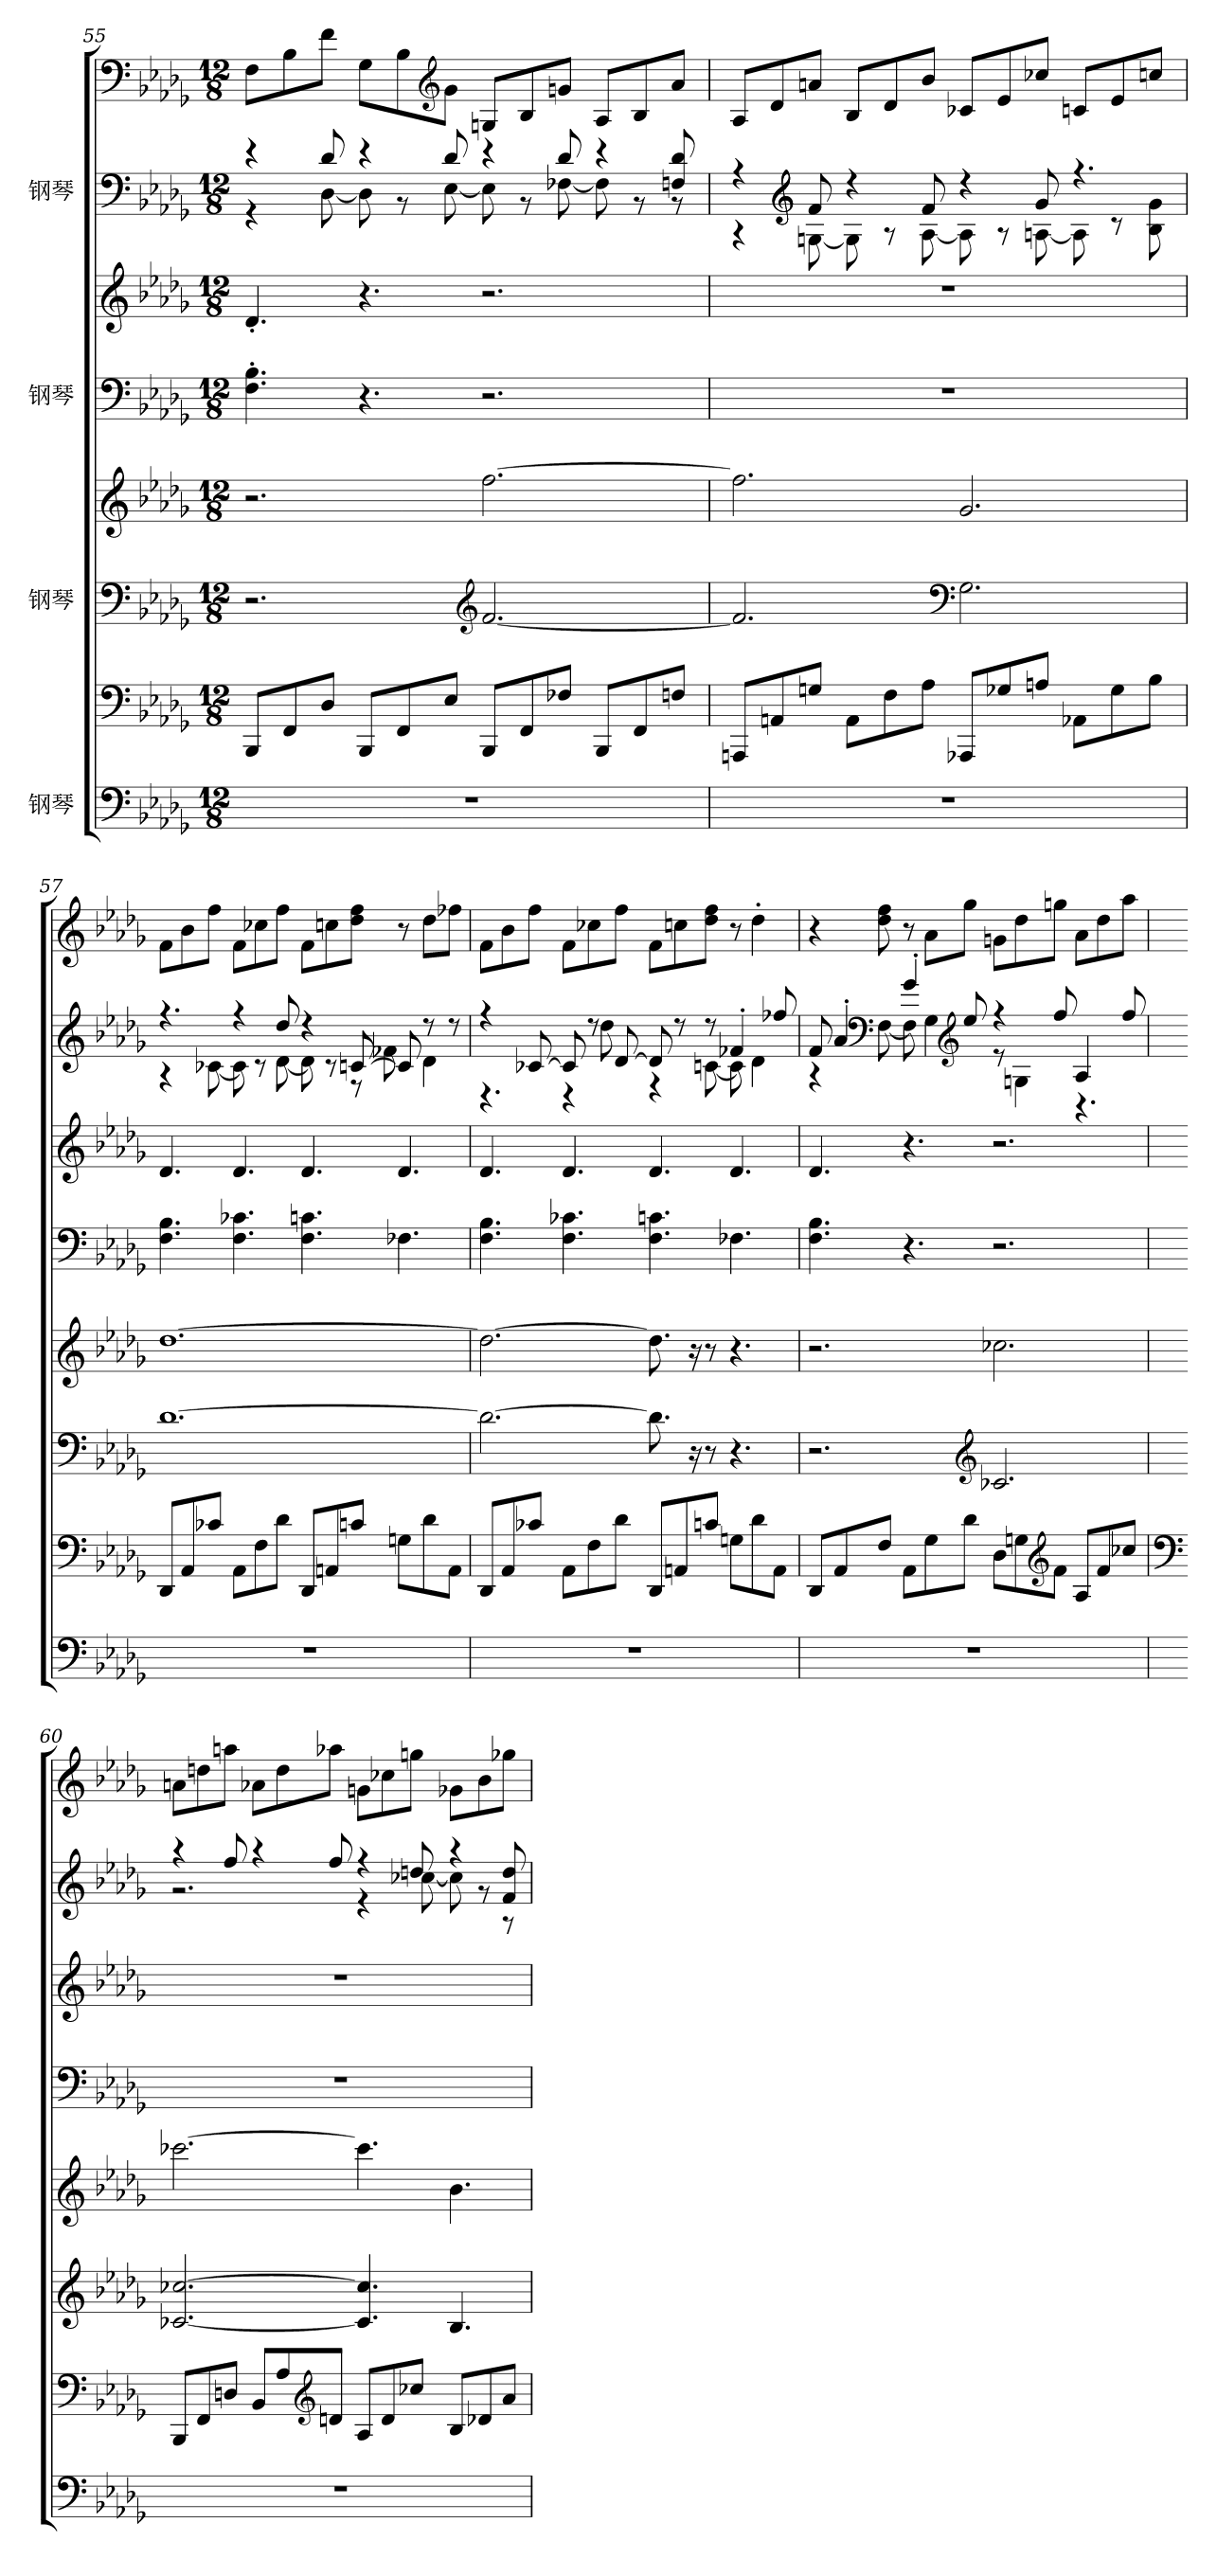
**kern	**kern	**kern	**kern	**kern	**kern	**kern	**kern
*part4	*part4	*part3	*part3	*part2	*part2	*part1	*part1
*staff8	*staff7	*staff6	*staff5	*staff4	*staff3	*staff2	*staff1
*I"钢琴	*	*I"钢琴	*	*I"钢琴	*	*I"钢琴	*
!!LO:PB:g=z
*clefF4	*clefF4	*clefF4	*clefG2	*clefF4	*clefG2	*clefF4	*clefF4
*k[b-e-a-d-g-]	*k[b-e-a-d-g-]	*k[b-e-a-d-g-]	*k[b-e-a-d-g-]	*k[b-e-a-d-g-]	*k[b-e-a-d-g-]	*k[b-e-a-d-g-]	*k[b-e-a-d-g-]
*M12/8	*M12/8	*M12/8	*M12/8	*M12/8	*M12/8	*M12/8	*M12/8
=55	=55	=55	=55	=55	=55	=55	=55
*	*	*	*	*	*	*^	*
1.r	8BBB-/L	2.r	2.r	4.F\' 4.B-\'	4.d-'/	4r	4r	8F\L
.	8FF/	.	.	.	.	.	.	8B-\
.	8D-/J	.	.	.	.	8d-/	[8D-\	8f\J
.	8BBB-/L	.	.	4.r	4.r	4r	8D-\]	8G-\L
.	8FF/	.	.	.	.	.	8r	8B-\
*	*	*	*	*	*	*	*	*clefG2
.	8E-/J	.	.	.	.	8d-/	[8E-\	8g-\J
*	*	*clefG2	*	*	*	*	*	*
.	8BBB-/L	[2.f/	[2.ff\	2.r	2.r	4r	8E-\]	8Gn/L
.	8FF/	.	.	.	.	.	8r	8B-/
.	8F-X/J	.	.	.	.	8d-/	[8F-X\	8gn/J
.	8BBB-/L	.	.	.	.	4r	8F-\]	8A-/L
.	8FF/	.	.	.	.	.	8r	8B-/
.	8Fn/J	.	.	.	.	8Fn/ 8d-/	8r	8a-/J
=56	=56	=56	=56	=56	=56	=56	=56	=56
1.r	8AAAn/L	2.f/]	2.ff\]	1.r	1.r	4r	4r	8A-/L
.	8AAn/	.	.	.	.	.	.	8d-/
*	*	*	*	*	*	*clefG2	*	*
.	8Gn/J	.	.	.	.	8f/	[8Gn\	8an/J
.	8AA\L	.	.	.	.	4r	8G\]	8B-/L
.	8F\	.	.	.	.	.	8r	8d-/
.	8A-\J	.	.	.	.	8f/	[8A-\	8b-/J
*	*	*clefF4	*	*	*	*	*	*
.	8AAA-X/L	2.G-\	2.g-/	.	.	4r	8A-\]	8c-X/L
.	8G-X/	.	.	.	.	.	8r	8e-/
.	8An/J	.	.	.	.	8g-/	[8An\	8cc-X/J
.	8AA-X\L	.	.	.	.	4.r	8A\]	8cn/L
.	8G-\	.	.	.	.	.	8r	8e-/
.	8B-\J	.	.	.	.	.	8B-\ 8g-\	8ccn/J
!!LO:PB:g=z
=57	=57	=57	=57	=57	=57	=57	=57	=57
1.r	8DD-/L	[1.d-	[1.dd-	4.F\ 4.B-\	4.d-/	4.r	4r	8f\L
.	8AA-/	.	.	.	.	.	.	8b-\
.	8c-X/J	.	.	.	.	.	[8c-X\	8ff\J
.	8AA-\L	.	.	4.F\ 4.c-X\	4.d-/	4r	8c-\]	8f\L
.	8F\	.	.	.	.	.	8r	8cc-X\
.	8d-\J	.	.	.	.	8dd-/	[8d-\	8ff\J
.	8DD-/L	.	.	4.F\ 4.cn\	4.d-/	4r	8d-\]	8f\L
.	8AAn/	.	.	.	.	.	8r	8ccn\
.	8cn/J	.	.	.	.	[8cn/	8r	8dd-\ 8ff\J
.	8Gn\L	.	.	4.F-X\	4.d-/	8c/]	8f-X\	8r
.	8d-\	.	.	.	.	8r	4d-\	8dd-\L
.	8AA\J	.	.	.	.	8r	.	8ff-X\J
=58	=58	=58	=58	=58	=58	=58	=58	=58
1.r	8DD-/L	2.d-\_	2.dd-\_	4.F\ 4.B-\	4.d-/	4r	4.r	8f\L
.	8AA-/	.	.	.	.	.	.	8b-\
.	8c-X/J	.	.	.	.	[8c-X/	.	8ff\J
.	8AA-\L	.	.	4.F\ 4.c-X\	4.d-/	8c-/]	4r	8f\L
.	8F\	.	.	.	.	8r	.	8cc-X\
.	8d-\J	.	.	.	.	[8d-/	8dd-\	8ff\J
.	8DD-/L	8.d-\]	8.dd-\]	4.F\ 4.cn\	4.d-/	8d-/]	4r	8f\L
.	8AAn/	.	.	.	.	8r	.	8ccn\
.	.	16r	16r	.	.	.	.	.
.	8cn/J	8r	8r	.	.	8r	[8cn\	8dd-\ 8ff\J
.	8Gn\L	4.r	4.r	4.F-X\	4.d-/	4f-X'/	8c\]	8r
.	8d-\	.	.	.	.	.	4d-\	4dd-'\
.	8AA\J	.	.	.	.	8ff-X/	.	.
!!LO:PB:g=z
=59	=59	=59	=59	=59	=59	=59	=59	=59
1.r	8DD-/L	2.r	2.r	4.F\ 4.B-\	4.d-/	8f/	4r	4r
.	8AA-/	.	.	.	.	4a-'/	.	.
*	*	*	*	*	*	*clefF4	*	*
.	8F/J	.	.	.	.	.	[8F\	8dd-\ 8ff\
.	8AA-\L	.	.	4.r	4.r	4g-'/	8F\]	8r
.	8G-\	.	.	.	.	.	4G-\	8a-\L
*	*	*	*	*	*	*clefG2	*	*
.	8d-\J	.	.	.	.	8ee-/	.	8gg-\J
*	*	*clefG2	*	*	*	*	*	*
.	8D-\L	2.c-X/	2.cc-X\	2.r	2.r	4r	8r	8gn\L
.	8Gn\	.	.	.	.	.	4Gn\	8dd-\
*	*clefG2	*	*	*	*	*	*	*
.	8f\J	.	.	.	.	8ff/	.	8ggn\J
.	8A-/L	.	.	.	.	4A-/	4.r	8a-\L
.	8f/	.	.	.	.	.	.	8dd-\
.	8cc-X/J	.	.	.	.	8ff/	.	8aa-\J
!!LO:PB:g=z
=60	=60	=60	=60	=60	=60	=60	=60	=60
*	*clefF4	*	*	*	*	*	*	*
1.r	8BBB-/L	[2.c-X/ [2.cc-X/	[2.ccc-X\	1.r	1.r	4r	2.r	8an\L
.	8FF/	.	.	.	.	.	.	8ddn\
.	8Dn/J	.	.	.	.	8ff/	.	8aan\J
.	8BB-/L	.	.	.	.	4r	.	8a-X\L
.	8A-/	.	.	.	.	.	.	8dd\
*	*clefG2	*	*	*	*	*	*	*
.	8dn/J	.	.	.	.	8ff/	.	8aa-X\J
.	8A-/L	4.c-/] 4.cc-/]	4.ccc-\]	.	.	4r	4r	8gn\L
.	8d/	.	.	.	.	.	.	8cc-X\
.	8cc-X/J	.	.	.	.	8ddn/	[8cc-X\	8ggn\J
.	8B-/L	4.B-/	4.b-\	.	.	4r	8cc-\]	8g-X\L
.	8d-X/	.	.	.	.	.	8r	8b-\
.	8a-/J	.	.	.	.	8f/ 8dd/	8r	8gg-X\J
*	*	*	*	*	*	*v	*v	*
=	=	=	=	=	=	=	=
*-	*-	*-	*-	*-	*-	*-	*-
